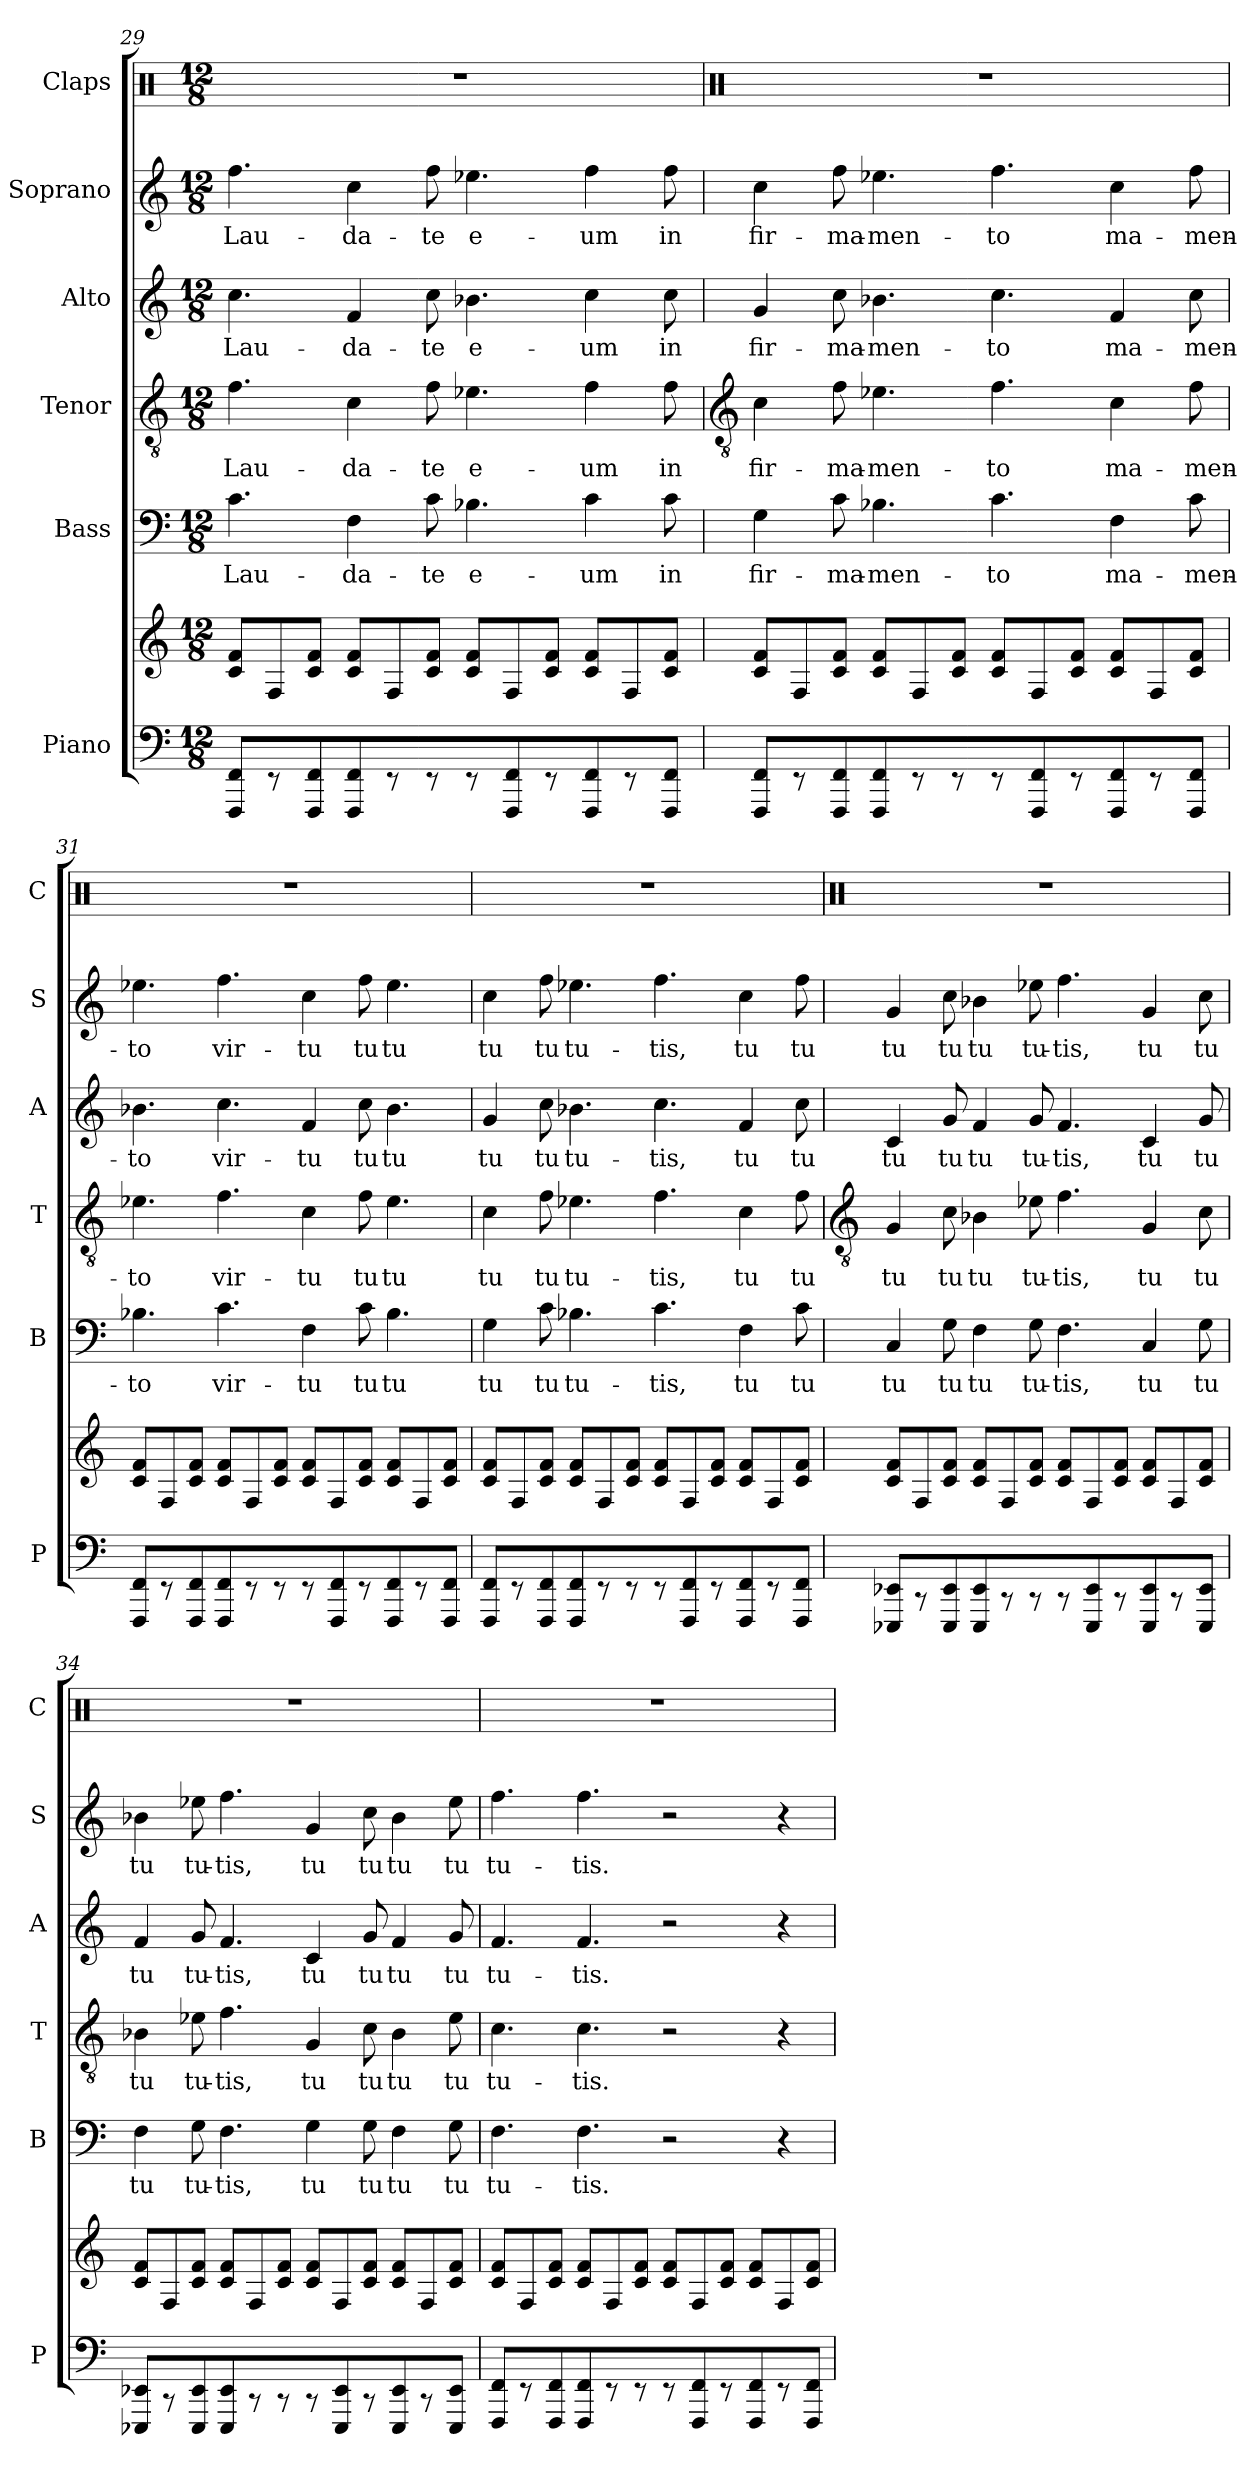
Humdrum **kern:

**kern	**kern	**kern	**text	**kern	**text	**kern	**text	**kern	**text	**kern
*part6	*part6	*part5	*part5	*part4	*part4	*part3	*part3	*part2	*part2	*part1
*staff7	*staff6	*staff5	*staff5	*staff4	*staff4	*staff3	*staff3	*staff2	*staff2	*staff1
*I"Piano	*	*I"Bass	*	*I"Tenor	*	*I"Alto	*	*I"Soprano	*	*I"Claps
*I'P	*	*I'B	*	*I'T	*	*I'A	*	*I'S	*	*I'C
*clefF4	*clefG2	*clefF4	*	*clefGv2	*	*clefG2	*	*clefG2	*	*clefX
*	*	*	*	*	*	*	*	*	*	*ITrd14c24
*k[]	*k[]	*k[]	*	*k[]	*	*k[]	*	*k[]	*	*k[]
*C:	*C:	*C:	*	*C:	*	*C:	*	*C:	*	*C:
*M12/8	*M12/8	*M12/8	*	*M12/8	*	*M12/8	*	*M12/8	*	*M12/8
=29	=29	=29	=29	=29	=29	=29	=29	=29	=29	=29
!	!	!	!LO:LY:b	!	!LO:LY:b	!	!LO:LY:b	!	!LO:LY:b	!LO:N:vis=1
8FFF 8FF	8c 8fL	4.c	Lau-	4.f	Lau-	4.cc	Lau-	4.ff	Lau-	1.r
8r	8F	.	.	.	.	.	.	.	.	.
8FFF 8FF	8c 8fJ	.	.	.	.	.	.	.	.	.
!	!	!	!LO:LY:b	!	!LO:LY:b	!	!LO:LY:b	!	!LO:LY:b	!
8FFF 8FF	8c 8fL	4F	-da-	4c	-da-	4f	-da-	4cc	-da-	.
8r	8F	.	.	.	.	.	.	.	.	.
!	!	!	!LO:LY:b	!	!LO:LY:b	!	!LO:LY:b	!	!LO:LY:b	!
8r	8c 8fJ	8c	-te	8f	-te	8cc	-te	8ff	-te	.
!	!	!	!LO:LY:b	!	!LO:LY:b	!	!LO:LY:b	!	!LO:LY:b	!
8r	8c 8fL	4.B-X	e-	4.e-X	e-	4.b-X	e-	4.ee-X	e-	.
8FFF 8FF	8F	.	.	.	.	.	.	.	.	.
8r	8c 8fJ	.	.	.	.	.	.	.	.	.
!	!	!	!LO:LY:b	!	!LO:LY:b	!	!LO:LY:b	!	!LO:LY:b	!
8FFF 8FF	8c 8fL	4c	-um	4f	-um	4cc	-um	4ff	-um	.
8r	8F	.	.	.	.	.	.	.	.	.
!	!	!	!LO:LY:b	!	!LO:LY:b	!	!LO:LY:b	!	!LO:LY:b	!
8FFF 8FFJ	8c 8fJ	8c	in	8f	in	8cc	in	8ff	in	.
!!LO:LB:g=z
=30	=30	=30	=30	=30	=30	=30	=30	=30	=30	=30
*	*	*	*	*clefGv2	*	*	*	*	*	*clefX
!	!	!	!LO:LY:b	!	!LO:LY:b	!	!LO:LY:b	!	!LO:LY:b	!LO:N:vis=1
8FFF 8FF	8c 8fL	4G	fir-	4c	fir-	4g	fir-	4cc	fir-	1.r
8r	8F	.	.	.	.	.	.	.	.	.
!	!	!	!LO:LY:b	!	!LO:LY:b	!	!LO:LY:b	!	!LO:LY:b	!
8FFF 8FF	8c 8fJ	8c	-ma-	8f	-ma-	8cc	-ma-	8ff	-ma-	.
!	!	!	!LO:LY:b	!	!LO:LY:b	!	!LO:LY:b	!	!LO:LY:b	!
8FFF 8FF	8c 8fL	4.B-X	-men-	4.e-X	-men-	4.b-X	-men-	4.ee-X	-men-	.
8r	8F	.	.	.	.	.	.	.	.	.
8r	8c 8fJ	.	.	.	.	.	.	.	.	.
!	!	!	!LO:LY:b	!	!LO:LY:b	!	!LO:LY:b	!	!LO:LY:b	!
8r	8c 8fL	4.c	-to	4.f	-to	4.cc	-to	4.ff	-to	.
8FFF 8FF	8F	.	.	.	.	.	.	.	.	.
8r	8c 8fJ	.	.	.	.	.	.	.	.	.
!	!	!	!LO:LY:b	!	!LO:LY:b	!	!LO:LY:b	!	!LO:LY:b	!
8FFF 8FF	8c 8fL	4F	ma-	4c	ma-	4f	ma-	4cc	ma-	.
8r	8F	.	.	.	.	.	.	.	.	.
!	!	!	!LO:LY:b	!	!LO:LY:b	!	!LO:LY:b	!	!LO:LY:b	!
8FFF 8FFJ	8c 8fJ	8c	-men-	8f	-men-	8cc	-men-	8ff	-men-	.
=31	=31	=31	=31	=31	=31	=31	=31	=31	=31	=31
!	!	!	!LO:LY:b	!	!LO:LY:b	!	!LO:LY:b	!	!LO:LY:b	!LO:N:vis=1
8FFF 8FF	8c 8fL	4.B-X	-to	4.e-X	-to	4.b-X	-to	4.ee-X	-to	1.r
8r	8F	.	.	.	.	.	.	.	.	.
8FFF 8FF	8c 8fJ	.	.	.	.	.	.	.	.	.
!	!	!	!LO:LY:b	!	!LO:LY:b	!	!LO:LY:b	!	!LO:LY:b	!
8FFF 8FF	8c 8fL	4.c	vir-	4.f	vir-	4.cc	vir-	4.ff	vir-	.
8r	8F	.	.	.	.	.	.	.	.	.
8r	8c 8fJ	.	.	.	.	.	.	.	.	.
!	!	!	!LO:LY:b	!	!LO:LY:b	!	!LO:LY:b	!	!LO:LY:b	!
8r	8c 8fL	4F	-tu	4c	-tu	4f	-tu	4cc	-tu	.
8FFF 8FF	8F	.	.	.	.	.	.	.	.	.
!	!	!	!LO:LY:b	!	!LO:LY:b	!	!LO:LY:b	!	!LO:LY:b	!
8r	8c 8fJ	8c	tu	8f	tu	8cc	tu	8ff	tu	.
!	!	!	!LO:LY:b	!	!LO:LY:b	!	!LO:LY:b	!	!LO:LY:b	!
8FFF 8FF	8c 8fL	4.B-	tu	4.e-	tu	4.b-	tu	4.ee-	tu	.
8r	8F	.	.	.	.	.	.	.	.	.
8FFF 8FFJ	8c 8fJ	.	.	.	.	.	.	.	.	.
=32	=32	=32	=32	=32	=32	=32	=32	=32	=32	=32
!	!	!	!LO:LY:b	!	!LO:LY:b	!	!LO:LY:b	!	!LO:LY:b	!LO:N:vis=1
8FFF 8FF	8c 8fL	4G	tu	4c	tu	4g	tu	4cc	tu	1.r
8r	8F	.	.	.	.	.	.	.	.	.
!	!	!	!LO:LY:b	!	!LO:LY:b	!	!LO:LY:b	!	!LO:LY:b	!
8FFF 8FF	8c 8fJ	8c	tu	8f	tu	8cc	tu	8ff	tu	.
!	!	!	!LO:LY:b	!	!LO:LY:b	!	!LO:LY:b	!	!LO:LY:b	!
8FFF 8FF	8c 8fL	4.B-X	tu-	4.e-X	tu-	4.b-X	tu-	4.ee-X	tu-	.
8r	8F	.	.	.	.	.	.	.	.	.
8r	8c 8fJ	.	.	.	.	.	.	.	.	.
!	!	!	!LO:LY:b	!	!LO:LY:b	!	!LO:LY:b	!	!LO:LY:b	!
8r	8c 8fL	4.c	-tis,	4.f	-tis,	4.cc	-tis,	4.ff	-tis,	.
8FFF 8FF	8F	.	.	.	.	.	.	.	.	.
8r	8c 8fJ	.	.	.	.	.	.	.	.	.
!	!	!	!LO:LY:b	!	!LO:LY:b	!	!LO:LY:b	!	!LO:LY:b	!
8FFF 8FF	8c 8fL	4F	tu	4c	tu	4f	tu	4cc	tu	.
8r	8F	.	.	.	.	.	.	.	.	.
!	!	!	!LO:LY:b	!	!LO:LY:b	!	!LO:LY:b	!	!LO:LY:b	!
8FFF 8FFJ	8c 8fJ	8c	tu	8f	tu	8cc	tu	8ff	tu	.
!!LO:LB:g=z
=33	=33	=33	=33	=33	=33	=33	=33	=33	=33	=33
*	*	*	*	*clefGv2	*	*	*	*	*	*clefX
!	!	!	!LO:LY:b	!	!LO:LY:b	!	!LO:LY:b	!	!LO:LY:b	!LO:N:vis=1
8EEE-X 8EE-X	8c 8fL	4C	tu	4G	tu	4c	tu	4g	tu	1.r
8r	8F	.	.	.	.	.	.	.	.	.
!	!	!	!LO:LY:b	!	!LO:LY:b	!	!LO:LY:b	!	!LO:LY:b	!
8EEE- 8EE-	8c 8fJ	8G	tu	8c	tu	8g	tu	8cc	tu	.
!	!	!	!LO:LY:b	!	!LO:LY:b	!	!LO:LY:b	!	!LO:LY:b	!
8EEE- 8EE-	8c 8fL	4F	tu	4B-X	tu	4f	tu	4b-X	tu	.
8r	8F	.	.	.	.	.	.	.	.	.
!	!	!	!LO:LY:b	!	!LO:LY:b	!	!LO:LY:b	!	!LO:LY:b	!
8r	8c 8fJ	8G	tu-	8e-X	tu-	8g	tu-	8ee-X	tu-	.
!	!	!	!LO:LY:b	!	!LO:LY:b	!	!LO:LY:b	!	!LO:LY:b	!
8r	8c 8fL	4.F	-tis,	4.f	-tis,	4.f	-tis,	4.ff	-tis,	.
8EEE- 8EE-	8F	.	.	.	.	.	.	.	.	.
8r	8c 8fJ	.	.	.	.	.	.	.	.	.
!	!	!	!LO:LY:b	!	!LO:LY:b	!	!LO:LY:b	!	!LO:LY:b	!
8EEE- 8EE-	8c 8fL	4C	tu	4G	tu	4c	tu	4g	tu	.
8r	8F	.	.	.	.	.	.	.	.	.
!	!	!	!LO:LY:b	!	!LO:LY:b	!	!LO:LY:b	!	!LO:LY:b	!
8EEE- 8EE-J	8c 8fJ	8G	tu	8c	tu	8g	tu	8cc	tu	.
=34	=34	=34	=34	=34	=34	=34	=34	=34	=34	=34
!	!	!	!LO:LY:b	!	!LO:LY:b	!	!LO:LY:b	!	!LO:LY:b	!LO:N:vis=1
8EEE-X 8EE-X	8c 8fL	4F	tu	4B-X	tu	4f	tu	4b-X	tu	1.r
8r	8F	.	.	.	.	.	.	.	.	.
!	!	!	!LO:LY:b	!	!LO:LY:b	!	!LO:LY:b	!	!LO:LY:b	!
8EEE- 8EE-	8c 8fJ	8G	tu-	8e-X	tu-	8g	tu-	8ee-X	tu-	.
!	!	!	!LO:LY:b	!	!LO:LY:b	!	!LO:LY:b	!	!LO:LY:b	!
8EEE- 8EE-	8c 8fL	4.F	-tis,	4.f	-tis,	4.f	-tis,	4.ff	-tis,	.
8r	8F	.	.	.	.	.	.	.	.	.
8r	8c 8fJ	.	.	.	.	.	.	.	.	.
!	!	!	!LO:LY:b	!	!LO:LY:b	!	!LO:LY:b	!	!LO:LY:b	!
8r	8c 8fL	4G	tu	4G	tu	4c	tu	4g	tu	.
8EEE- 8EE-	8F	.	.	.	.	.	.	.	.	.
!	!	!	!LO:LY:b	!	!LO:LY:b	!	!LO:LY:b	!	!LO:LY:b	!
8r	8c 8fJ	8G	tu	8c	tu	8g	tu	8cc	tu	.
!	!	!	!LO:LY:b	!	!LO:LY:b	!	!LO:LY:b	!	!LO:LY:b	!
8EEE- 8EE-	8c 8fL	4F	tu	4B-	tu	4f	tu	4b-	tu	.
8r	8F	.	.	.	.	.	.	.	.	.
!	!	!	!LO:LY:b	!	!LO:LY:b	!	!LO:LY:b	!	!LO:LY:b	!
8EEE- 8EE-J	8c 8fJ	8G	tu	8e-	tu	8g	tu	8ee-	tu	.
=35	=35	=35	=35	=35	=35	=35	=35	=35	=35	=35
!	!	!	!LO:LY:b	!	!LO:LY:b	!	!LO:LY:b	!	!LO:LY:b	!LO:N:vis=1
8FFF 8FF	8c 8fL	4.F	tu-	4.c	tu-	4.f	tu-	4.ff	tu-	1.r
8r	8F	.	.	.	.	.	.	.	.	.
8FFF 8FF	8c 8fJ	.	.	.	.	.	.	.	.	.
!	!	!	!LO:LY:b	!	!LO:LY:b	!	!LO:LY:b	!	!LO:LY:b	!
8FFF 8FF	8c 8fL	4.F	-tis.	4.c	-tis.	4.f	-tis.	4.ff	-tis.	.
8r	8F	.	.	.	.	.	.	.	.	.
8r	8c 8fJ	.	.	.	.	.	.	.	.	.
8r	8c 8fL	2r	.	2r	.	2r	.	2r	.	.
8FFF 8FF	8F	.	.	.	.	.	.	.	.	.
8r	8c 8fJ	.	.	.	.	.	.	.	.	.
8FFF 8FF	8c 8fL	.	.	.	.	.	.	.	.	.
8r	8F	4r	.	4r	.	4r	.	4r	.	.
8FFF 8FFJ	8c 8fJ	.	.	.	.	.	.	.	.	.
=	=	=	=	=	=	=	=	=	=	=
*-	*-	*-	*-	*-	*-	*-	*-	*-	*-	*-
